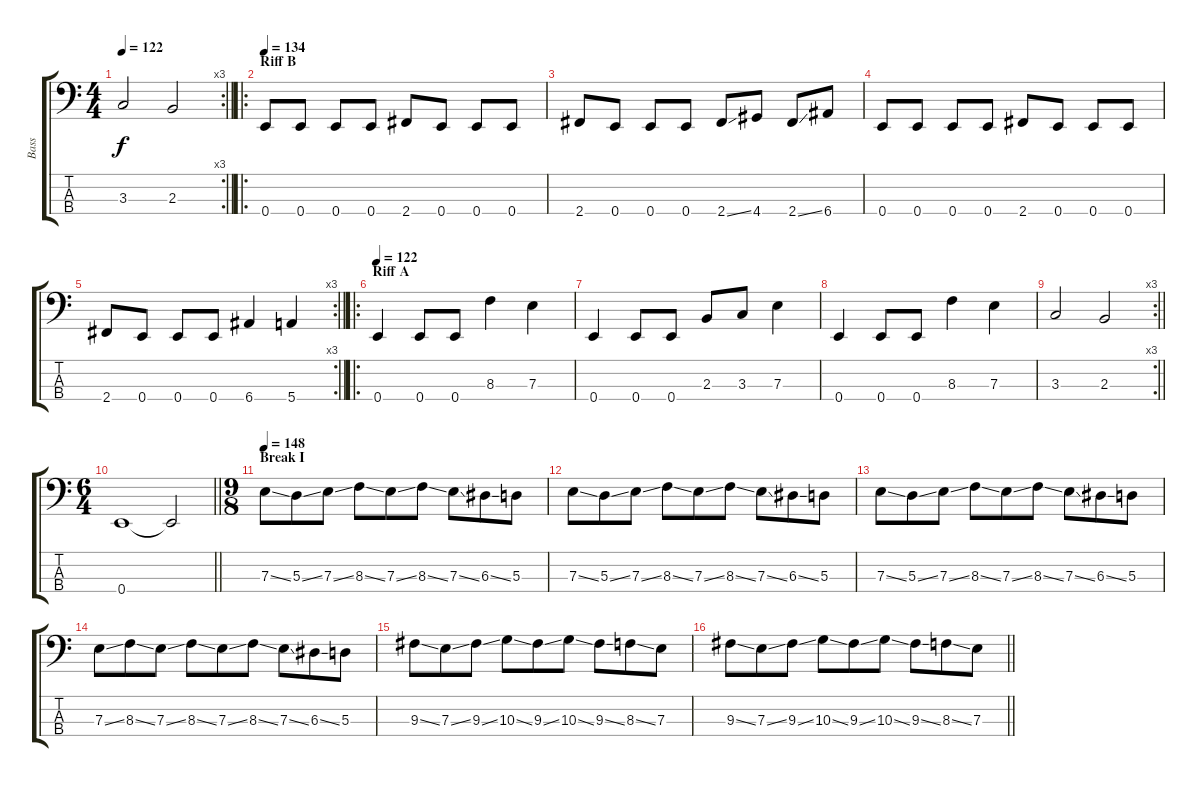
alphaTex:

\track ("Bass" "Bass") {instrument electricbasspick}
\staff {score tabs}
\tuning (G2 D2 A1 E1) {hide}
\rc 3
\ts (4 4)
\tempo 122
\clef f4
\barLineRight lightlight
\ks c
3.3.2{dy f} 2.3.2 |
\ro
\section ("" "Riff B")
\tempo 134
0.4.8 0.4.8 0.4.8 0.4.8 2.4.8 0.4.8 0.4.8 0.4.8 |
2.4.8 0.4.8 0.4.8 0.4.8 2.4{ss}.8 4.4.8 2.4{ss}.8 6.4.8 |
0.4.8 0.4.8 0.4.8 0.4.8 2.4.8 0.4.8 0.4.8 0.4.8 |
\rc 3
\barLineRight lightlight
2.4.8 0.4.8 0.4.8 0.4.8 6.4.4 5.4.4 |
\ro
\section ("" "Riff A")
\tempo 122
0.4.4 0.4.8 0.4.8 8.3.4 7.3.4 |
0.4.4 0.4.8 0.4.8 2.3.8 3.3.8 7.3.4 |
0.4.4 0.4.8 0.4.8 8.3.4 7.3.4 |
\rc 3
\barLineRight lightlight
3.3.2 2.3.2 |
\ts (6 4)
\barLineRight lightlight
0.4.1 0.4{t}.2 |
\ts (9 8)
\section ("" "Break I")
\tempo 148
7.3{ss}.8 5.3{ss}.8 7.3{ss}.8 8.3{ss}.8 7.3{ss}.8 8.3{ss}.8 7.3{ss}.8 6.3{ss}.8 5.3.8 |
7.3{ss}.8 5.3{ss}.8 7.3{ss}.8 8.3{ss}.8 7.3{ss}.8 8.3{ss}.8 7.3{ss}.8 6.3{ss}.8 5.3.8 |
7.3{ss}.8 5.3{ss}.8 7.3{ss}.8 8.3{ss}.8 7.3{ss}.8 8.3{ss}.8 7.3{ss}.8 6.3{ss}.8 5.3.8 |
7.3{ss}.8 8.3{ss}.8 7.3{ss}.8 8.3{ss}.8 7.3{ss}.8 8.3{ss}.8 7.3{ss}.8 6.3{ss}.8 5.3.8 |
9.3{ss}.8 7.3{ss}.8 9.3{ss}.8 10.3{ss}.8 9.3{ss}.8 10.3{ss}.8 9.3{ss}.8 8.3{ss}.8 7.3.8 |
\barLineRight lightlight
9.3{ss}.8 7.3{ss}.8 9.3{ss}.8 10.3{ss}.8 9.3{ss}.8 10.3{ss}.8 9.3{ss}.8 8.3{ss}.8 7.3.8
